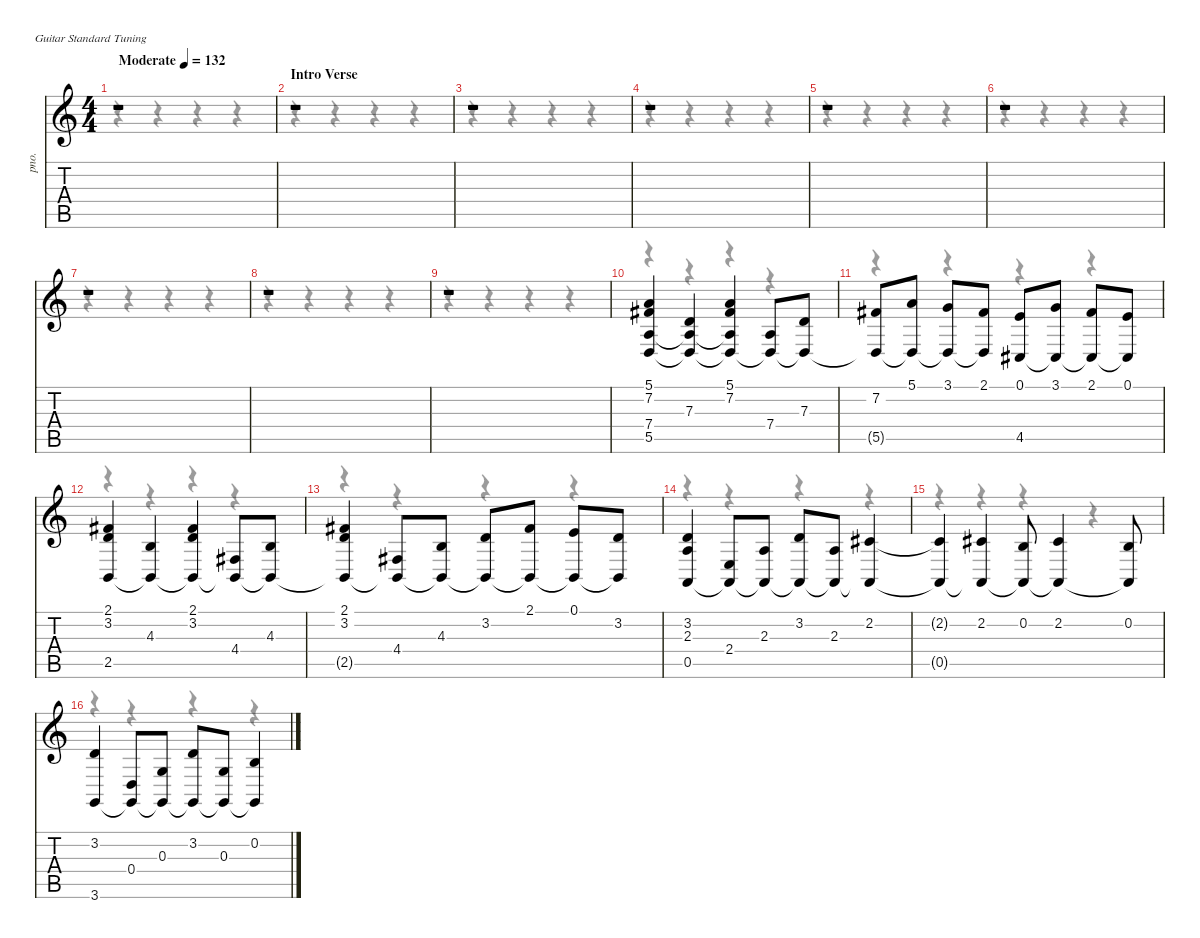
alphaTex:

\defaultSystemsLayout 4
\hideDynamics
\bracketExtendMode nobrackets
\otherSystemsTrackNameOrientation horizontal
\track ("Piano" "pno.") {instrument acousticgrandpiano}
\staff {score tabs}
\tuning (E4 B3 G3 D3 A2 E2)
\voice
\ts (4 4)
\beaming (8 2 2 2 2)
\tempo (132 "Moderate")
\clef g2
\ks c
r.1{dy f instrument acousticgrandpiano beam Up} |
\section ("" "Intro Verse")
r.1{beam Up} |
r.1{beam Up} |
r.1{beam Up} |
r.1{beam Up} |
r.1{beam Up} |
r.1{beam Up} |
r.1{beam Up} |
r.1{beam Up} |
(5.1 7.2{acc #} 7.4 5.5).4{beam Up} (7.3 7.4{t} 5.5{t}).4{beam Up} (5.1 7.2{acc #} 7.4{t} 5.5{t}).4{beam Up} (7.4 5.5{t}).8{beam Up} (7.3 5.5{t}).8{beam Up} |
(7.2{acc #} 5.5{t}).8{beam Up} (5.1 5.5{t}).8{beam Up} (3.1 5.5{t}).8{beam Up} (2.1{acc #} 5.5{t}).8{beam Up} (0.1 4.5{acc #}).8{beam Up} (3.1 4.5{t acc #}).8{beam Up} (2.1{acc #} 4.5{t acc #}).8{beam Up} (0.1 4.5{t acc #}).8{beam Up} |
(2.1{acc #} 3.2 2.5).4{beam Up} (4.3 2.5{t}).4{beam Up} (2.1{acc #} 3.2 2.5{t}).4{beam Up} (4.4{acc #} 2.5{t}).8{beam Up} (4.3 2.5{t}).8{beam Up} |
(2.1{acc #} 3.2 2.5{t}).4{beam Up} (4.4{acc #} 2.5{t}).8{beam Up} (4.3 2.5{t}).8{beam Up} (3.2 2.5{t}).8{beam Up} (2.1{acc #} 2.5{t}).8{beam Up} (0.1 2.5{t}).8{beam Up} (3.2 2.5{t}).8{beam Up} |
(3.2 2.3 0.5).4{beam Up} (2.4 0.5{t}).8{beam Up} (2.3 0.5{t}).8{beam Up} (3.2 0.5{t}).8{beam Up} (2.3 0.5{t}).8{beam Up} (2.2{acc #} 0.5{t}).4{beam Up} |
(2.2{t acc #} 0.5{t}).4{beam Up} (2.2{acc #} 0.5{t}).4{beam Up} (0.2 0.5{t}).8{beam Up} (2.2{acc #} 0.5{t}).4{beam Up} (0.2 0.5{t}).8{beam Up} |
(3.2 3.6).4{beam Up} (0.4 3.6{t}).8{beam Up} (0.3 3.6{t}).8{beam Up} (3.2 3.6{t}).8{beam Up} (0.3 3.6{t}).8{beam Up} (0.2 3.6{t}).4{beam Up}
\voice
\clef g2
\ottava regular
\simile none
\ks c
r.4{dy mf beam Down} r.4{beam Down} r.4{beam Down} r.4{beam Down} |
r.4{beam Down} r.4{beam Down} r.4{beam Down} r.4{beam Down} |
r.4{beam Down} r.4{beam Down} r.4{beam Down} r.4{beam Down} |
r.4{beam Down} r.4{beam Down} r.4{beam Down} r.4{beam Down} |
r.4{beam Down} r.4{beam Down} r.4{beam Down} r.4{beam Down} |
r.4{beam Down} r.4{beam Down} r.4{beam Down} r.4{beam Down} |
r.4{beam Down} r.4{beam Down} r.4{beam Down} r.4{beam Down} |
r.4{beam Down} r.4{beam Down} r.4{beam Down} r.4{beam Down} |
r.4{beam Down} r.4{beam Down} r.4{beam Down} r.4{beam Down} |
r.4{beam Down} r.4{beam Down} r.4{beam Down} r.4{beam Down} |
r.4{beam Down} r.4{beam Down} r.4{beam Down} r.4{beam Down} |
r.4{beam Down} r.4{beam Down} r.4{beam Down} r.4{beam Down} |
r.4{beam Down} r.4{beam Down} r.4{beam Down} r.4{beam Down} |
r.4{beam Down} r.4{beam Down} r.4{beam Down} r.4{beam Down} |
r.4{beam Down} r.4{beam Down} r.4{beam Down} r.4{beam Down} |
r.4{beam Down} r.4{beam Down} r.4{beam Down} r.4{beam Down}
